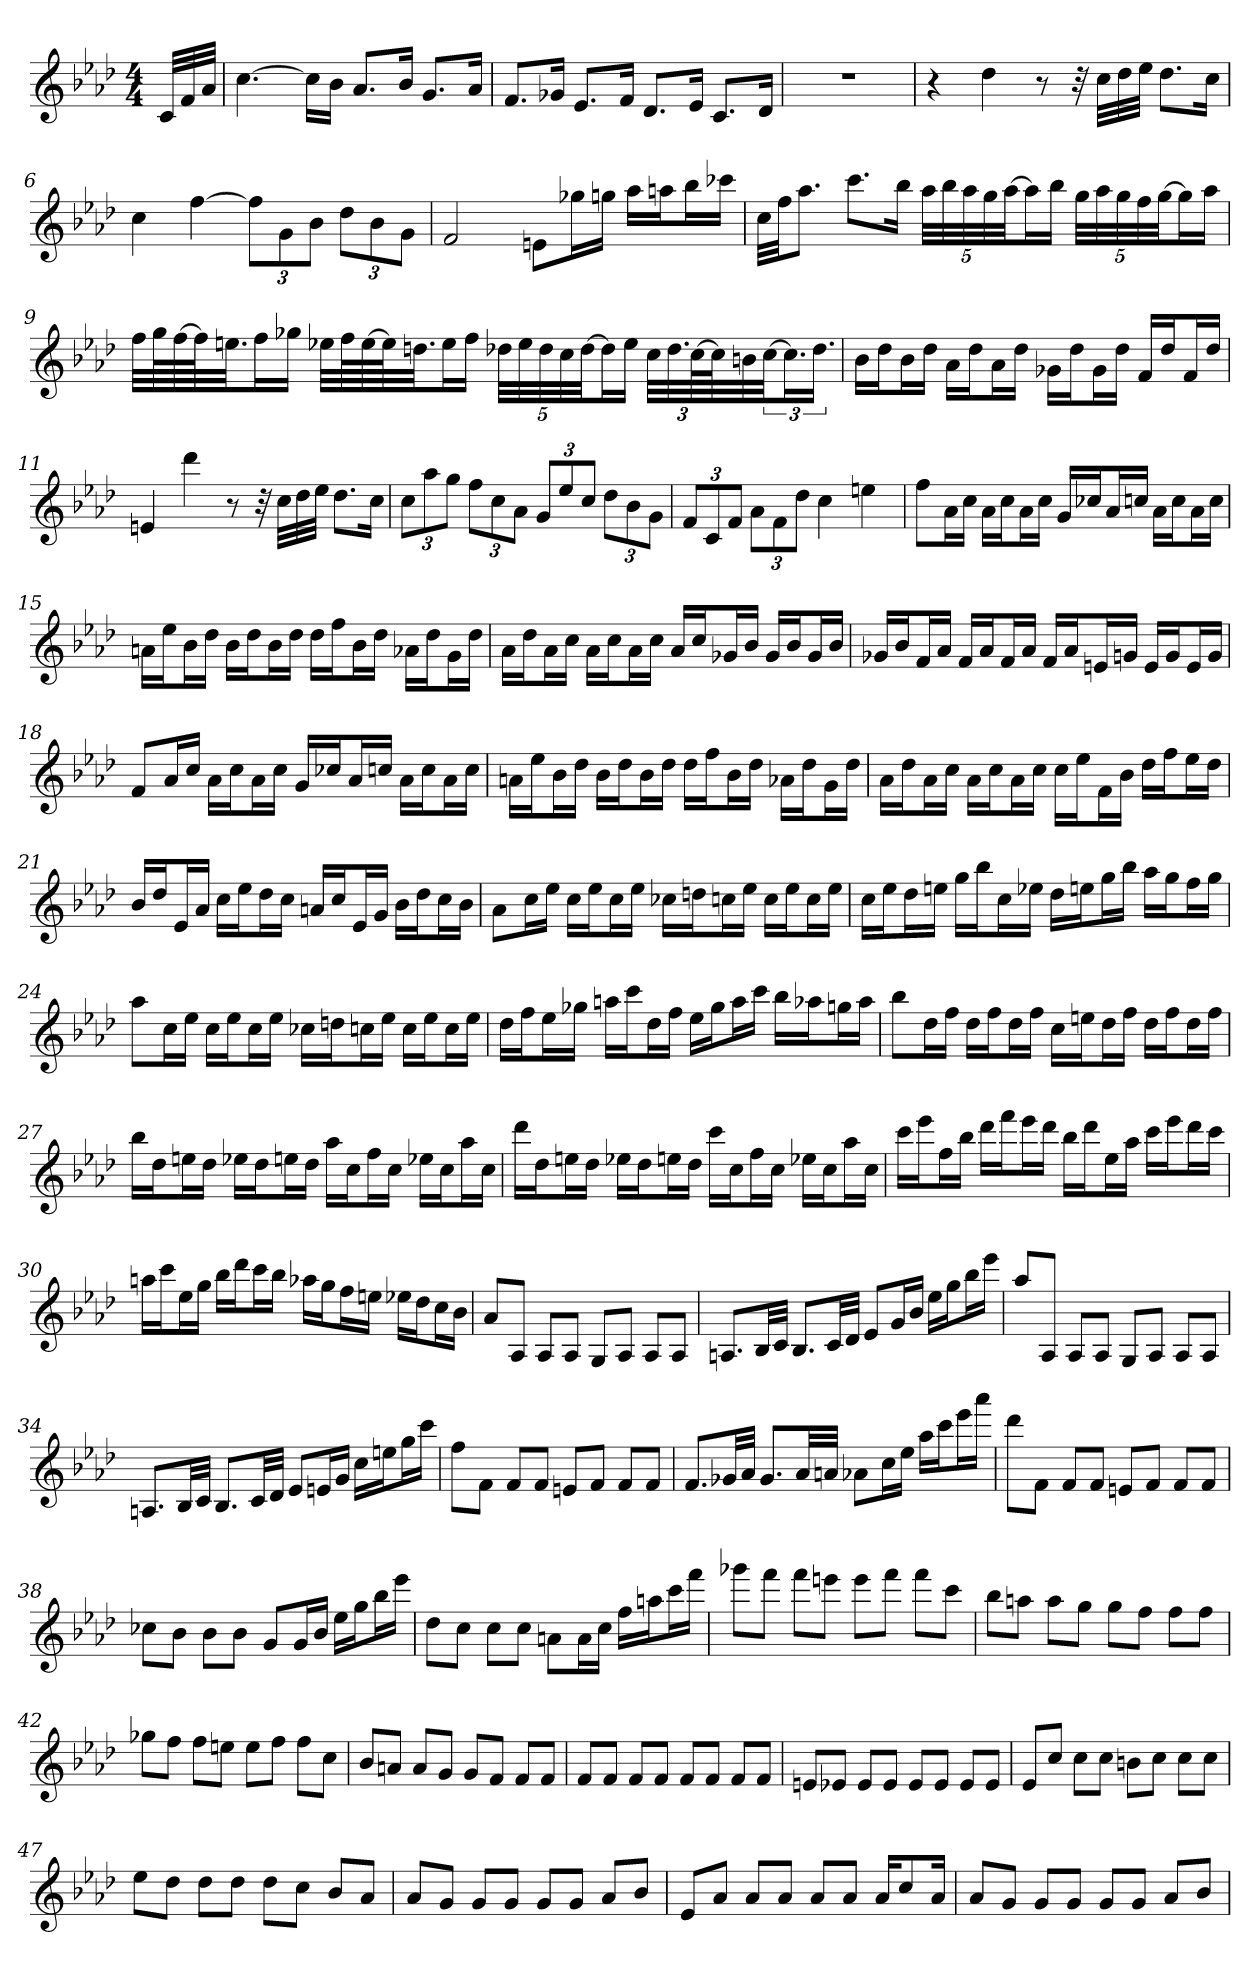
**kern
*part1
*staff1
*clefG2
*k[b-e-a-d-]
*A-:
*M4/4
=
32c/LLL
32f/
32a-/JJJ
=2
[4.cc
16cc\LL]
16b-\JJ
8.a-/L
16b-/Jk
8.g/L
16a-/Jk
=3
8.f/L
16g-X/Jk
8.e-/L
16f/Jk
8.d-/L
16e-/Jk
8.c/L
16d-/Jk
=4
1r
=5
4r
4dd-
8r
32r
32cc\LLL
32dd-\
32ee-\JJJ
8.dd-\L
16cc\Jk
=6
4cc
[4ff
12ff\L]
12g\
12b-\J
12dd-\L
12b-\
12g\J
=7
2f
8en\L
16gg-X\L
16ggn\JJ
16aa-\LL
16aan\J
16bb-\L
16ccc-X\JJ
=8
32cc\LLL
32ff\JJ
8.aa-\J
8.ccc\L
16bb-\Jk
40aa-\LLL
40bb-\
40aa-\
40gg\
[40aa-\JJ
16aa-\L]
16bb-\JJ
40gg\LLL
40aa-\
40gg\
40ff\
[40gg\JJ
16gg\L]
16aa-\JJ
=9
32ff\LLL
64gg\L
[64ff\
64ff\J]
32.een\JJ
16ff\L
16gg-X\JJ
32ee-X\LLL
64ff\L
[64ee-\
64ee-\J]
32.ddn\JJ
16ee-\L
16ff\JJ
40dd-X\LLL
40ee-\
40dd-\
40cc\
[40dd-\JJ
16dd-\L]
16ee-\JJ
48cc\LLL
48.dd-\
[96cc\L
96cc\J]
32bn\
[48cc\JJ
24.cc\L]
24.dd-\JJ
=10
16b-\LL
16dd-\J
16b-\L
16dd-\JJ
16a-\LL
16dd-\J
16a-\L
16dd-\JJ
16g-X\LL
16dd-\J
16g-\L
16dd-\JJ
16f/LL
16dd-/J
16f/L
16dd-/JJ
=11
4en
4ddd-
8r
32r
32cc\LLL
32dd-\
32ee-\JJJ
8.dd-\L
16cc\Jk
=12
12cc\L
12aa-\
12gg\J
12ff\L
12cc\
12a-\J
12g/L
12ee-/
12cc/J
12dd-\L
12b-\
12g\J
=13
12f/L
12c/
12f/J
12a-\L
12f\
12dd-\J
4cc
4een
=14
8ff\L
16a-\L
16cc\JJ
16a-\LL
16cc\J
16a-\L
16cc\JJ
16g/LL
16cc-X/J
16a-/L
16ccn/JJ
16a-\LL
16cc\J
16a-\L
16cc\JJ
=15
16an\LL
16ee-\J
16b-\L
16dd-\JJ
16b-\LL
16dd-\J
16b-\L
16dd-\JJ
16dd-\LL
16ff\J
16b-\L
16dd-\JJ
16a-X\LL
16dd-\J
16g\L
16dd-\JJ
=16
16a-\LL
16dd-\J
16a-\L
16cc\JJ
16a-\LL
16cc\J
16a-\L
16cc\JJ
16a-/LL
16cc/J
16g-X/L
16b-/JJ
16g-/LL
16b-/J
16g-/L
16b-/JJ
=17
16g-X/LL
16b-/J
16f/L
16a-/JJ
16f/LL
16a-/J
16f/L
16a-/JJ
16f/LL
16a-/J
16en/L
16gn/JJ
16e/LL
16g/J
16e/L
16g/JJ
=18
8f/L
16a-/L
16cc/JJ
16a-\LL
16cc\J
16a-\L
16cc\JJ
16g/LL
16cc-X/J
16a-/L
16ccn/JJ
16a-\LL
16cc\J
16a-\L
16cc\JJ
=19
16an\LL
16ee-\J
16b-\L
16dd-\JJ
16b-\LL
16dd-\J
16b-\L
16dd-\JJ
16dd-\LL
16ff\J
16b-\L
16dd-\JJ
16a-X\LL
16dd-\J
16g\L
16dd-\JJ
=20
16a-\LL
16dd-\J
16a-\L
16cc\JJ
16a-\LL
16cc\J
16a-\L
16cc\JJ
16cc\LL
16ee-\J
16f\L
16b-\JJ
16dd-\LL
16ff\J
16ee-\L
16dd-\JJ
=21
16b-/LL
16dd-/J
16e-/L
16a-/JJ
16cc\LL
16ee-\J
16dd-\L
16cc\JJ
16an/LL
16cc/J
16e-/L
16g/JJ
16b-\LL
16dd-\J
16cc\L
16b-\JJ
=22
8a-\L
16cc\L
16ee-\JJ
16cc\LL
16ee-\J
16cc\L
16ee-\JJ
16cc-X\LL
16ddn\J
16ccn\L
16ee-\JJ
16cc\LL
16ee-\J
16cc\L
16ee-\JJ
=23
16cc\LL
16ee-\J
16dd-\L
16een\JJ
16gg\LL
16bb-\J
16cc\L
16ee-X\JJ
16dd-\LL
16een\J
16gg\L
16bb-\JJ
16aa-\LL
16gg\J
16ff\L
16gg\JJ
=24
8aa-\L
16cc\L
16ee-\JJ
16cc\LL
16ee-\J
16cc\L
16ee-\JJ
16cc-X\LL
16ddn\J
16ccn\L
16ee-\JJ
16cc\LL
16ee-\J
16cc\L
16ee-\JJ
=25
16dd-\LL
16ff\J
16ee-\L
16gg-X\JJ
16aan\LL
16ccc\J
16dd-\L
16ff\JJ
16ee-\LL
16gg-\J
16aa\L
16ccc\JJ
16bb-\LL
16aa-X\J
16ggn\L
16aa-\JJ
=26
8bb-\L
16dd-\L
16ff\JJ
16dd-\LL
16ff\J
16dd-\L
16ff\JJ
16cc\LL
16een\J
16dd-\L
16ff\JJ
16dd-\LL
16ff\J
16dd-\L
16ff\JJ
=27
16bb-\LL
16dd-\J
16een\L
16dd-\JJ
16ee-X\LL
16dd-\J
16een\L
16dd-\JJ
16aa-\LL
16cc\J
16ff\L
16cc\JJ
16ee-X\LL
16cc\J
16aa-\L
16cc\JJ
=28
16ddd-\LL
16dd-\J
16een\L
16dd-\JJ
16ee-X\LL
16dd-\J
16een\L
16dd-\JJ
16ccc\LL
16cc\J
16ff\L
16cc\JJ
16ee-X\LL
16cc\J
16aa-\L
16cc\JJ
=29
16ccc\LL
16eee-\J
16ff\L
16bb-\JJ
16ddd-\LL
16fff\J
16eee-\L
16ddd-\JJ
16bb-\LL
16ddd-\J
16ee-\L
16aa-\JJ
16ccc\LL
16eee-\J
16ddd-\L
16ccc\JJ
=30
16aan\LL
16ccc\J
16ee-\L
16gg\JJ
16bb-\LL
16ddd-\J
16ccc\L
16bb-\JJ
16aa-X\LL
16gg\J
16ff\L
16een\JJ
16ee-X\LL
16dd-\J
16cc\L
16b-\JJ
=31
8a-/L
8A-/J
8A-/L
8A-/J
8G/L
8A-/J
8A-/L
8A-/J
=32
8.An/L
32B-/LL
32c/JJJ
8.B-/L
32c/LL
32d-/JJJ
8e-/L
16g/L
16b-/JJ
16ee-\LL
16gg\J
16bb-\L
16eee-\JJ
=33
8aa-/L
8A-/J
8A-/L
8A-/J
8G/L
8A-/J
8A-/L
8A-/J
=34
8.An/L
32B-/LL
32c/JJJ
8.B-/L
32c/LL
32d-/JJJ
8e-/L
16en/L
16g/JJ
16cc\LL
16een\J
16gg\L
16ccc\JJ
=35
8ff\L
8f\J
8f/L
8f/J
8en/L
8f/J
8f/L
8f/J
=36
8.f/L
32g-X/LL
32a-/JJJ
8.g-/L
32a-/LL
32an/JJJ
8a-X\L
16cc\L
16ee-\JJ
16aa-\LL
16ccc\J
16eee-\L
16aaa-\JJ
=37
8ddd-\L
8f\J
8f/L
8f/J
8en/L
8f/J
8f/L
8f/J
=38
8cc-X\L
8b-\J
8b-\L
8b-\J
8g/L
16g/L
16b-/JJ
16ee-\LL
16gg\J
16bb-\L
16eee-\JJ
=39
8dd-\L
8cc\J
8cc\L
8cc\J
8an\L
16a\L
16cc\JJ
16ff\LL
16aan\J
16ccc\L
16fff\JJ
=40
8ggg-X\L
8fff\J
8fff\L
8eeen\J
8eee\L
8fff\J
8fff\L
8ccc\J
=41
8bb-\L
8aan\J
8aa\L
8gg\J
8gg\L
8ff\J
8ff\L
8ff\J
=42
8gg-X\L
8ff\J
8ff\L
8een\J
8ee\L
8ff\J
8ff\L
8cc\J
=43
8b-/L
8an/J
8a/L
8g/J
8g/L
8f/J
8f/L
8f/J
=44
8f/L
8f/J
8f/L
8f/J
8f/L
8f/J
8f/L
8f/J
=45
8en/L
8e-X/J
8e-/L
8e-/J
8e-/L
8e-/J
8e-/L
8e-/J
=46
8e-/L
8cc/J
8cc\L
8cc\J
8bn\L
8cc\J
8cc\L
8cc\J
=47
8ee-\L
8dd-\J
8dd-\L
8dd-\J
8dd-\L
8cc\J
8b-/L
8a-/J
=48
8a-/L
8g/J
8g/L
8g/J
8g/L
8g/J
8a-/L
8b-/J
=49
8e-/L
8a-/J
8a-/L
8a-/J
8a-/L
8a-/J
16a-/KL
8cc/
16a-/Jk
=50
8a-/L
8g/J
8g/L
8g/J
8g/L
8g/J
8a-/L
8b-/J
=
*-
